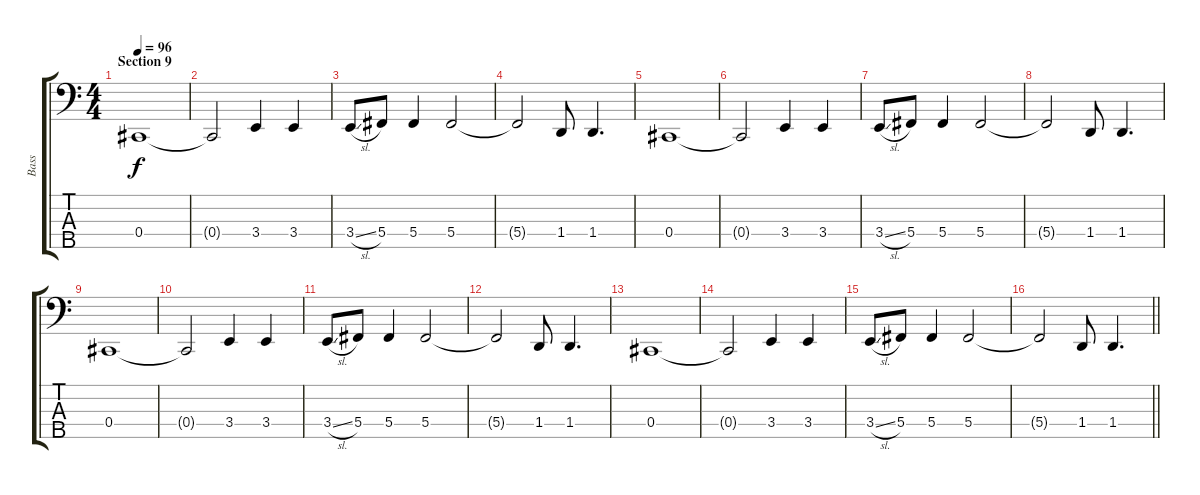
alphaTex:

\track ("Bass" "Bass") {instrument electricbasspick}
\staff {score tabs}
\tuning (E2 B1 Gb1 Db1 Ab0) {hide}
\ts (4 4)
\section ("" "Section 9")
\tempo 96
\clef f4
\ks c
0.4.1{dy f} |
0.4{t}.2 3.4.4 3.4.4 |
3.4{sl}.8 5.4.8 5.4.4 5.4.2 |
5.4{t}.2 1.4.8 1.4.4{d} |
0.4.1 |
0.4{t}.2 3.4.4 3.4.4 |
3.4{sl}.8 5.4.8 5.4.4 5.4.2 |
5.4{t}.2 1.4.8 1.4.4{d} |
0.4.1 |
0.4{t}.2 3.4.4 3.4.4 |
3.4{sl}.8 5.4.8 5.4.4 5.4.2 |
5.4{t}.2 1.4.8 1.4.4{d} |
0.4.1 |
0.4{t}.2 3.4.4 3.4.4 |
3.4{sl}.8 5.4.8 5.4.4 5.4.2 |
\barLineRight lightlight
5.4{t}.2 1.4.8 1.4.4{d}
